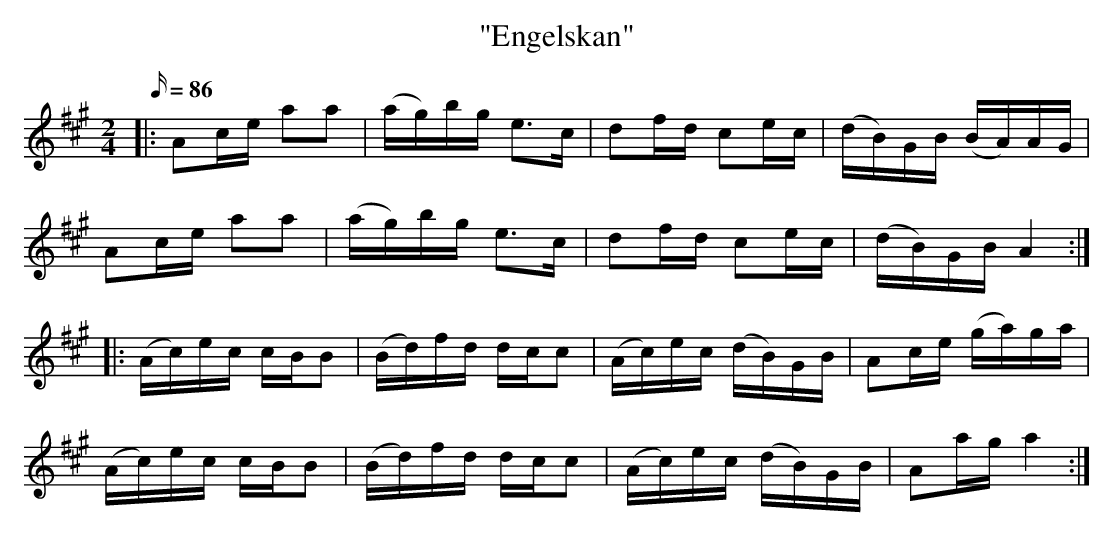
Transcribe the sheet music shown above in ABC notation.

X:1
T: "Engelskan"
M: 2/4
L: 1/16
Q: 86
K: A
C: Samma l t som Br¡nnvinspolska efter Lorens Brolin (SvL Sk ne nr. 1004) http://www.folkwiki.se/Musik/271
V: 1
|: A2ce a2a2 | (ag)bg e2>c2 | d2fd c2ec | (dB)GB (BA)AG |
A2ce a2a2 | (ag)bg e2>c2 | d2fd c2ec | (dB)GB A4 :|
|: (Ac)ec cBB2 | (Bd)fd dcc2 | (Ac)ec (dB)GB | A2ce (ga)ga |
(Ac)ec cBB2 | (Bd)fd dcc2 | (Ac)ec (dB)GB | A2ag a4 :|
